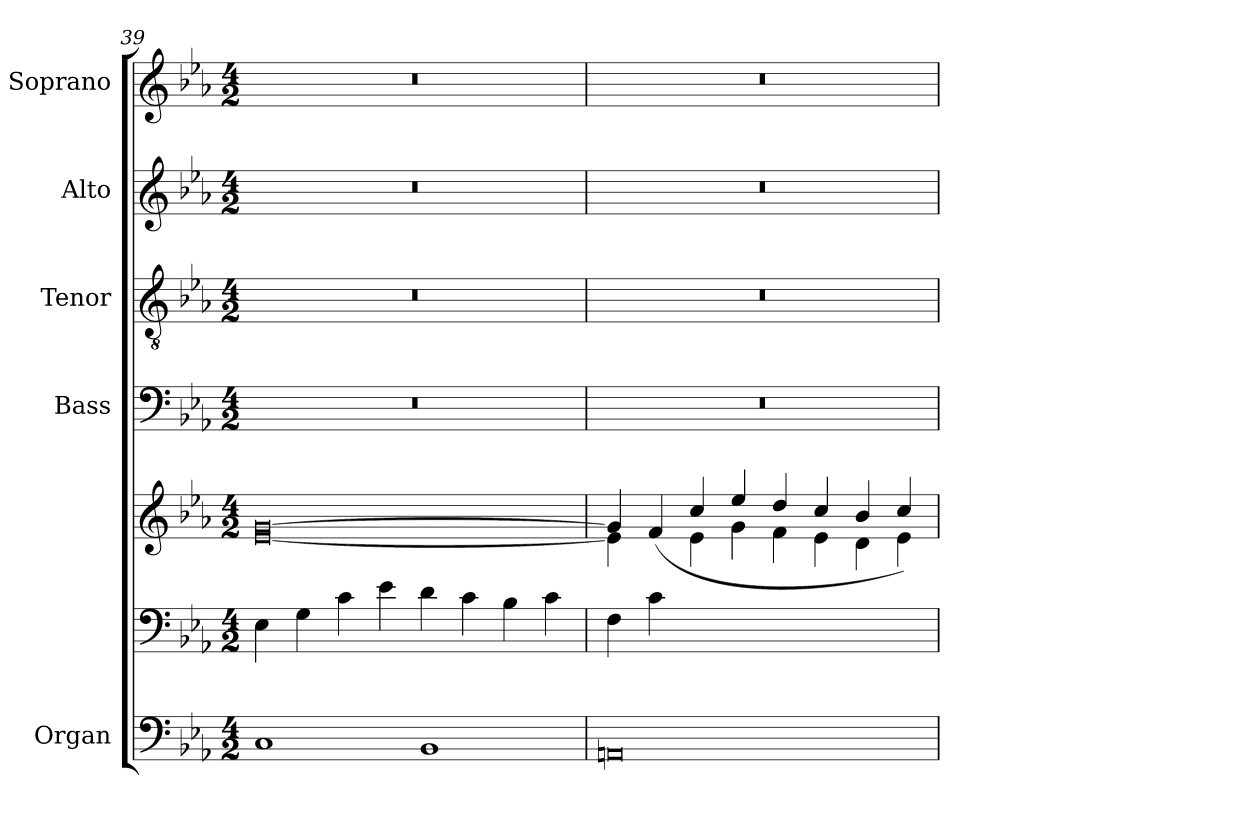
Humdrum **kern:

**kern	**kern	**kern	**kern	**kern	**kern	**kern
*part5	*part5	*part5	*part4	*part3	*part2	*part1
*staff7	*staff6	*staff5	*staff4	*staff3	*staff2	*staff1
*I"Organ	*	*	*I"Bass	*I"Tenor	*I"Alto	*I"Soprano
*	*	*	*	*	*	*I'Pno
*clefF4	*clefF4	*clefG2	*clefF4	*clefGv2	*clefG2	*clefG2
*k[b-e-a-]	*k[b-e-a-]	*k[b-e-a-]	*k[b-e-a-]	*k[b-e-a-]	*k[b-e-a-]	*k[b-e-a-]
*E-:	*E-:	*E-:	*E-:	*E-:	*E-:	*E-:
*M4/2	*M4/2	*M4/2	*M4/2	*M4/2	*M4/2	*M4/2
=39	=39	=39	=39	=39	=39	=39
*	*	*^	*	*	*	*
1C	4E-\	[>0g	[<0e-	0r	0r	0r	0r
.	4G\	.	.	.	.	.	.
.	4c\	.	.	.	.	.	.
.	4e-\	.	.	.	.	.	.
1BB-	4d\	.	.	.	.	.	.
.	4c\	.	.	.	.	.	.
.	4B-\	.	.	.	.	.	.
.	4c\	.	.	.	.	.	.
=40	=40	=40	=40	=40	=40	=40	=40
0AAn	4F\	4g/]	4e-\]	0r	0r	0r	0r
.	4c\	(4f/	4ryy	.	.	.	.
.	1.ryy	4cc/	4e-\	.	.	.	.
.	.	4ee-/	4g\	.	.	.	.
.	.	4dd/	4f\	.	.	.	.
.	.	4cc/	4e-\	.	.	.	.
.	.	4b-/	4d\	.	.	.	.
.	.	4cc/)	(4e-\	.	.	.	.
*	*	*v	*v	*	*	*	*
=	=	=	=	=	=	=
*-	*-	*-	*-	*-	*-	*-
